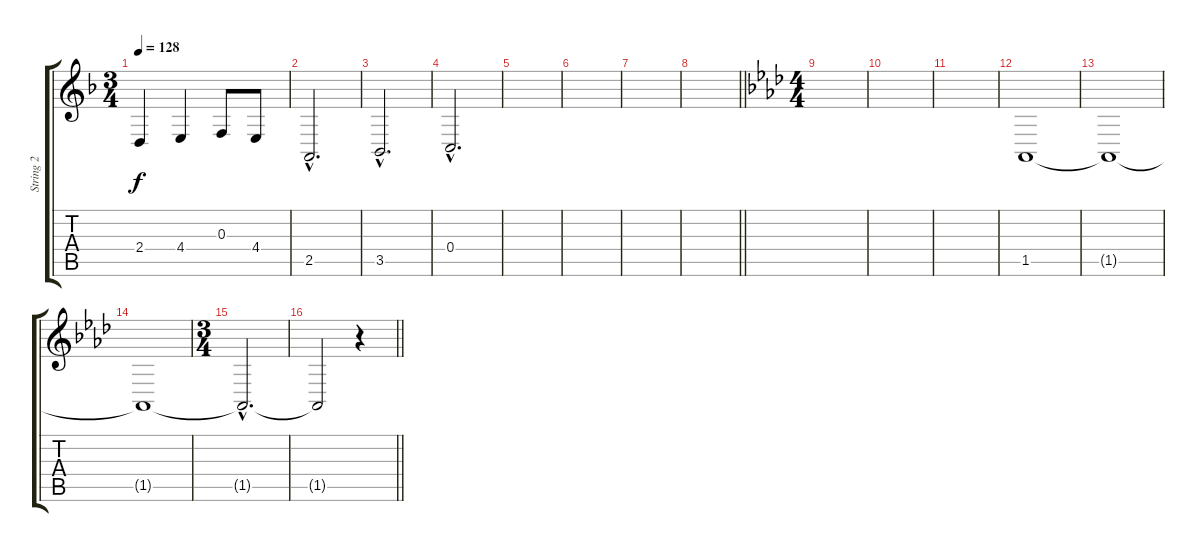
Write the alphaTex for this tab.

\track ("String 2" "String 2") {instrument stringensemble1}
\staff {score tabs}
\tuning (D4 A3 F3 C3 G2 C2) {hide}
\ts (3 4)
\tempo 128
\clef g2
\ks dminor
2.4.4{dy f} 4.4.4 0.3.8 4.4.8 |
2.5{hac}.2{d} |
3.5{hac}.2{d} |
0.4{hac}.2{d} |
|
|
|
\barLineRight lightlight
|
\ts (4 4)
\ks fminor
|
|
|
1.5.1 |
1.5{t}.1 |
1.5{t}.1 |
\ts (3 4)
1.5{hac t}.2{d} |
\barLineRight lightlight
1.5{t}.2 r.4
